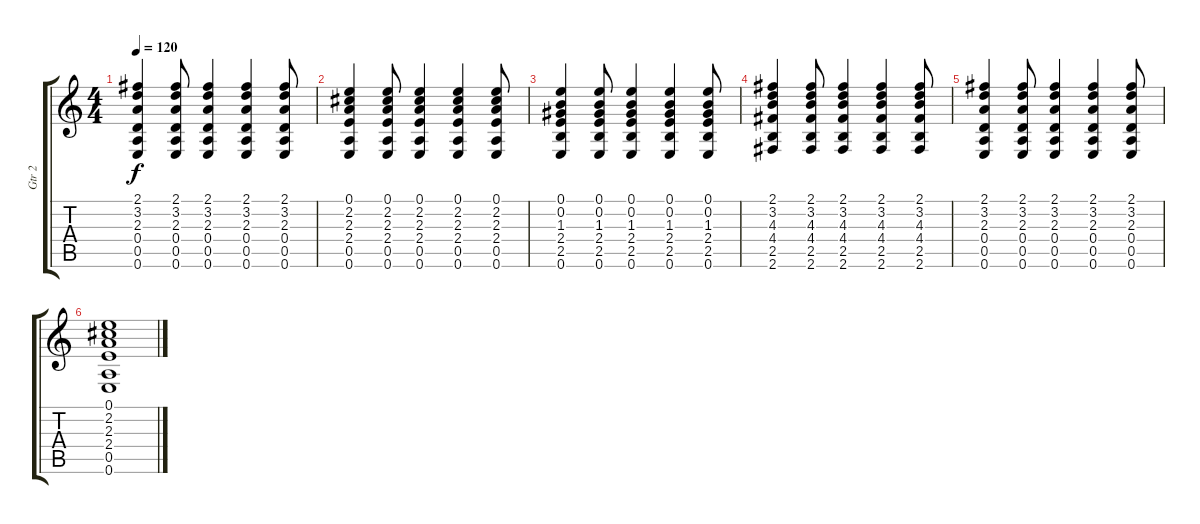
\track ("Gtr 2" "Gtr 2") {instrument acousticguitarsteel}
\staff {score tabs}
\tuning (E4 B3 G3 D3 A2 E2) {hide}
\ts (4 4)
\tempo 120
\clef g2
\ks c
(2.1 3.2 2.3 0.4 0.5 0.6).4{dy f} (2.1 3.2 2.3 0.4 0.5 0.6).8 (2.1 3.2 2.3 0.4 0.5 0.6).4 (2.1 3.2 2.3 0.4 0.5 0.6).4 (2.1 3.2 2.3 0.4 0.5 0.6).8 |
(0.1 2.2 2.3 2.4 0.5 0.6).4 (0.1 2.2 2.3 2.4 0.5 0.6).8 (0.1 2.2 2.3 2.4 0.5 0.6).4 (0.1 2.2 2.3 2.4 0.5 0.6).4 (0.1 2.2 2.3 2.4 0.5 0.6).8 |
(0.1 0.2 1.3 2.4 2.5 0.6).4 (0.1 0.2 1.3 2.4 2.5 0.6).8 (0.1 0.2 1.3 2.4 2.5 0.6).4 (0.1 0.2 1.3 2.4 2.5 0.6).4 (0.1 0.2 1.3 2.4 2.5 0.6).8 |
(2.1 3.2 4.3 4.4 2.5 2.6).4 (2.1 3.2 4.3 4.4 2.5 2.6).8 (2.1 3.2 4.3 4.4 2.5 2.6).4 (2.1 3.2 4.3 4.4 2.5 2.6).4 (2.1 3.2 4.3 4.4 2.5 2.6).8 |
(2.1 3.2 2.3 0.4 0.5 0.6).4 (2.1 3.2 2.3 0.4 0.5 0.6).8 (2.1 3.2 2.3 0.4 0.5 0.6).4 (2.1 3.2 2.3 0.4 0.5 0.6).4 (2.1 3.2 2.3 0.4 0.5 0.6).8 |
(0.1 2.2 2.3 2.4 0.5 0.6).1
